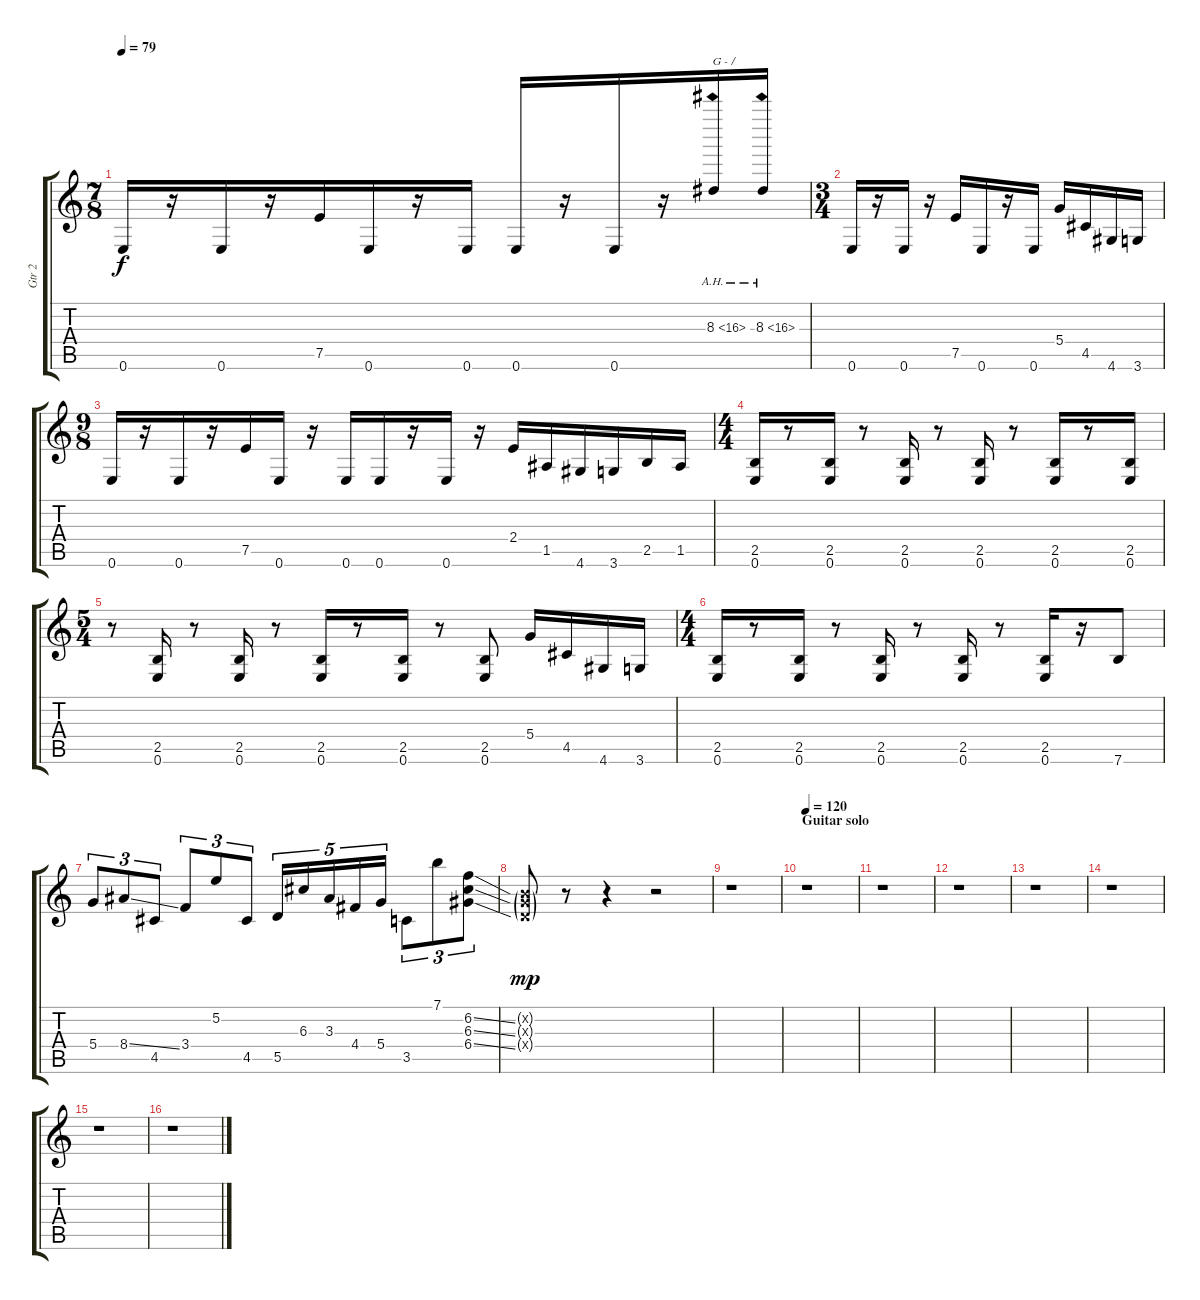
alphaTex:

\track ("Gtr 2" "Gtr 2") {instrument distortionguitar}
\staff {score tabs}
\tuning (E4 B3 G3 D3 A2 E2) {hide}
\ts (7 8)
\tempo 79
\clef g2
\ks c
0.6.16{dy f} r.16 0.6.16 r.16 7.5.16 0.6.16 r.16 0.6.16 0.6.16 r.16 0.6.16 r.16 8.3{ah 8}.16{txt "G - /"} 8.3{ah 8}.16 |
\ts (3 4)
0.6.16 r.16 0.6.16 r.16 7.5.16 0.6.16 r.16 0.6.16 5.4.16 4.5.16 4.6.16 3.6.16 |
\ts (9 8)
0.6.16 r.16 0.6.16 r.16 7.5.16 0.6.16 r.16 0.6.16 0.6.16 r.16 0.6.16 r.16 2.4.16 1.5.16 4.6.16 3.6.16 2.5.16 1.5.16 |
\ts (4 4)
(2.5 0.6).16 r.8 (2.5 0.6).16 r.8 (2.5 0.6).16 r.8 (2.5 0.6).16 r.8 (2.5 0.6).16 r.8 (2.5 0.6).16 |
\ts (5 4)
r.8 (2.5 0.6).16 r.8 (2.5 0.6).16 r.8 (2.5 0.6).16 r.8 (2.5 0.6).16 r.8 (2.5 0.6).8 5.4.16 4.5.16 4.6.16 3.6.16 |
\ts (4 4)
(2.5 0.6).16 r.8 (2.5 0.6).16 r.8 (2.5 0.6).16 r.8 (2.5 0.6).16 r.8 (2.5 0.6).16 r.16 7.6.8 |
5.4.8{tu (3 2)} 8.4{ss}.8{tu (3 2)} 4.5.8{tu (3 2)} 3.4.8{tu (3 2)} 5.2.8{tu (3 2)} 4.5.8{tu (3 2)} 5.5.16{tu (5 4)} 6.3.16{tu (5 4)} 3.3.16{tu (5 4)} 4.4.16{tu (5 4)} 5.4.16{tu (5 4)} 3.5.8{tu (3 2)} 7.1.8{tu (3 2)} (6.2{ss} 6.3{ss} 6.4{ss}).8{tu (3 2)} |
(0.2{g x} 0.3{g x} 0.4{g x}).8{dy mp} r.8 r.4 r.2 |
r.1 |
\section ("" "Guitar solo")
\tempo 120
r.1 |
r.1 |
r.1 |
r.1 |
r.1 |
r.1 |
r.1
